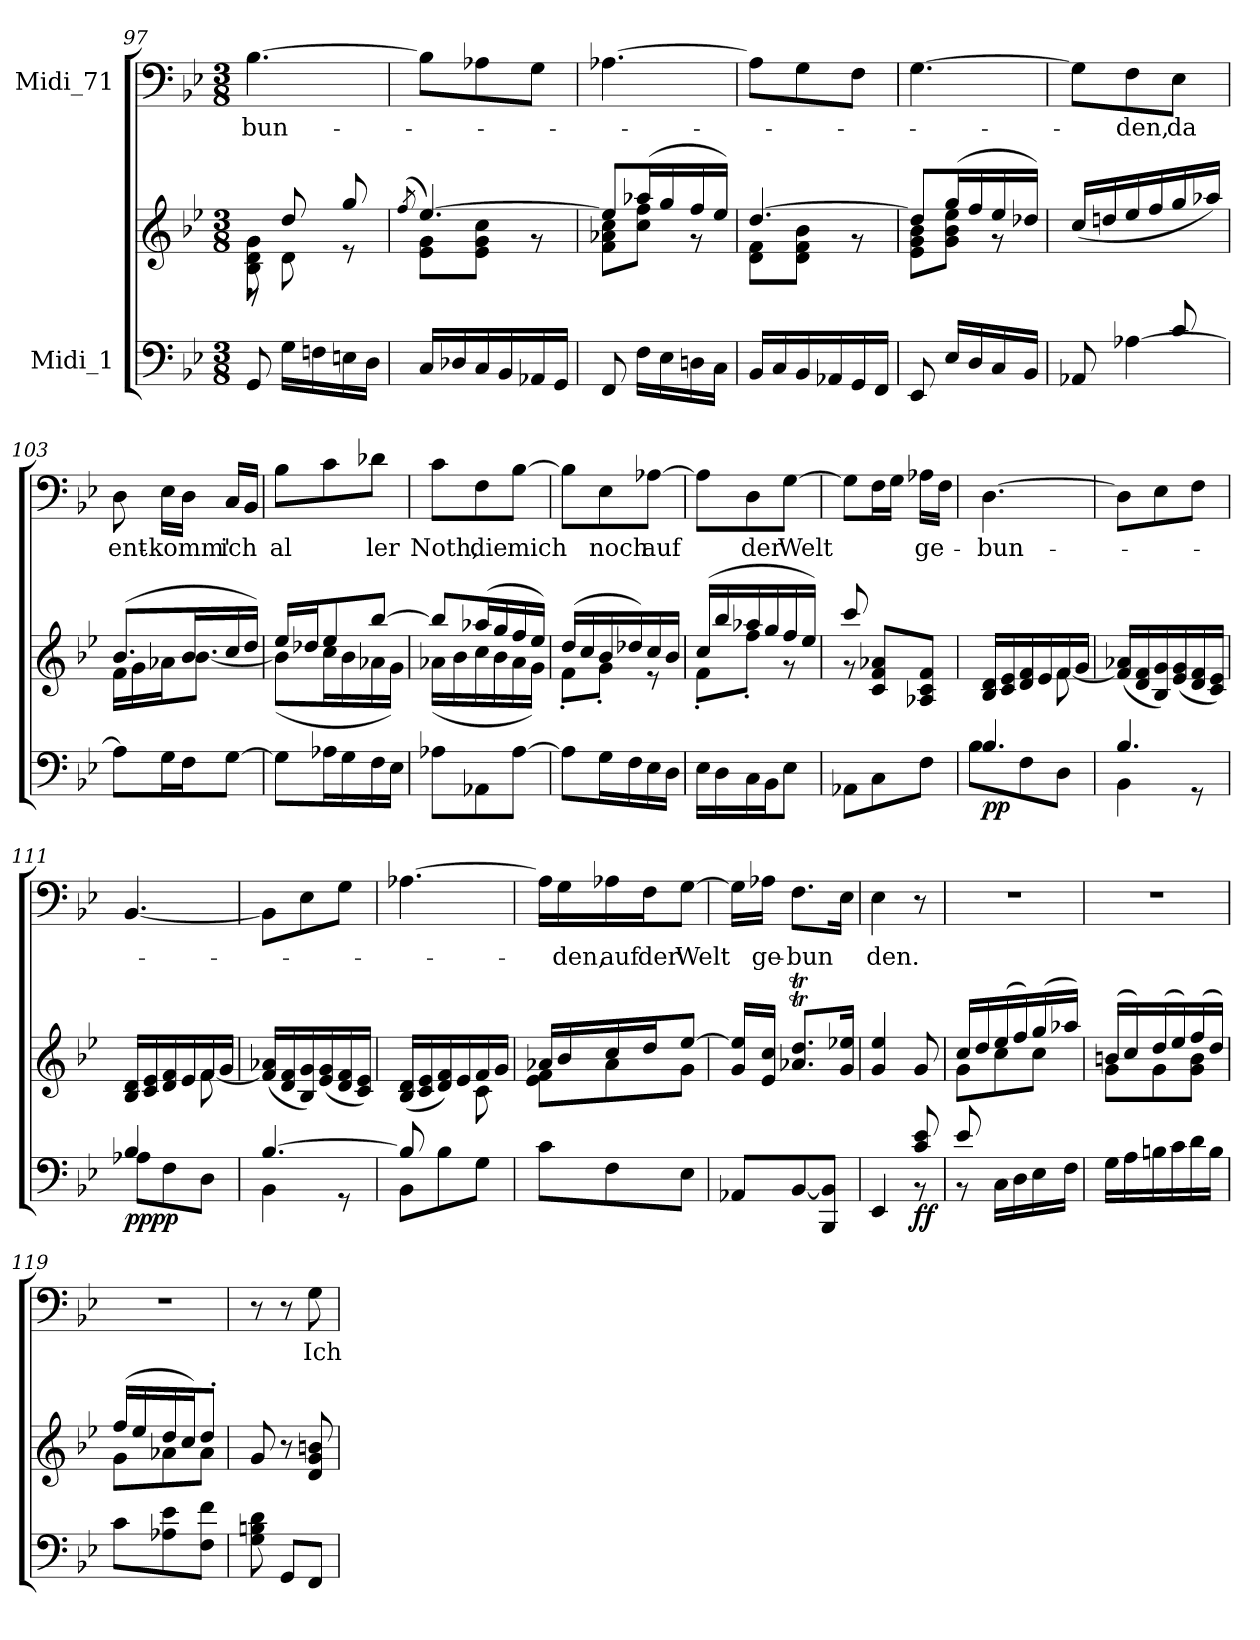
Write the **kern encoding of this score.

**kern	**kern	**dynam	**kern	**text
*part2	*part2	*part2	*part1	*part1
*staff3	*staff2	*staff2/3	*staff1	*staff1
*I"Midi_1	*	*	*I"Midi_71	*
!!LO:PB:g=z
*clefF4	*clefG2	*	*clefF4	*
*k[b-e-]	*k[b-e-]	*	*k[b-e-]	*
*B-:	*B-:	*	*B-:	*
*M3/8	*M3/8	*	*M3/8	*
=97	=97	=97	=97	=97
*^	*^	*	*	*
*	*^	*	*^	*	*	*
!	!	!	!	!	!	!	!	!LO:LY:b
8ryy	8GG/	4ryy	8ryy	8B-\ 8d\ 8g\L	8r	.	[4.B-\	-bun-
8B-/J	16G\LL	.	8dd/	8ryy	8d\	.	.	.
.	16Fni\	.	.	.	.	.	.	.
8ryy	16En\	8ryy	8gg/	8r	8ryy	.	.	.
.	16D\JJ	.	.	.	.	.	.	.
*v	*v	*v	*	*	*	*	*	*
=98	=98	=98	=98	=98	=98	=98
.	(<8qff/	.	.	.	.	.
*^	*	*	*	*	*	*
16C/LL	4ryy	[4.ee-/)	8e-\ 8g\L	4ryy	.	8B-\L]	.
16D-X/	.	.	.	.	.	.	.
16C/	.	.	8e-\ 8g\ 8cc\J	.	.	8A-X\	.
16BB-/	.	.	.	.	.	.	.
16AA-X/	8ryy	.	8r	8ryy	.	8G\J	.
16GG/JJ	.	.	.	.	.	.	.
=99	=99	=99	=99	=99	=99	=99	=99
8FF/	4ryy	8ee-/L]	8f\ 8a-X\ 8cc\L	4ryy	.	[4.A-X\	.
16F\LL	.	(>16aa-X/L	8cc\ 8ff\J	.	.	.	.
16E-i\	.	16gg/	.	.	.	.	.
16Dni\	8ryy	16ff/	8r	8ryy	.	.	.
16C\JJ	.	16ee-/JJ)	.	.	.	.	.
=100	=100	=100	=100	=100	=100	=100	=100
16BB-/LL	4ryy	[4.dd/	8d\ 8f\L	4ryy	.	8A-\L]	.
16C/	.	.	.	.	.	.	.
16BB-/	.	.	8d\ 8f\ 8b-\J	.	.	8G\	.
16AA-X/	.	.	.	.	.	.	.
16GG/	8ryy	.	8r	8ryy	.	8F\J	.
16FF/JJ	.	.	.	.	.	.	.
=101	=101	=101	=101	=101	=101	=101	=101
8EE-/	4ryy	8dd/L]	8e-\ 8g\ 8b-\L	4ryy	.	[4.G\	.
16E-/LL	.	(>16gg/L	8g\ 8b-\ 8ee-\J	.	.	.	.
16D/	.	16ff/	.	.	.	.	.
16C/	8ryy	16ee-/	8r	8ryy	.	.	.
16BB-/JJ	.	16dd-X/JJ)	.	.	.	.	.
=102	=102	=102	=102	=102	=102	=102	=102
8AA-X/	4ryy	(>16cc/LL	4ryy	4ryy	.	8G\L]	.
.	.	16ddni/	.	.	.	.	.
!	!	!	!	!	!	!	!LO:LY:b
[4A-X\	.	16ee-/	.	.	.	8F\	-den,
.	.	16ff/	.	.	.	.	.
!	!	!	!	!	!	!	!LO:LY:b
.	8c/	16gg/	8ryy	8ryy	.	8E-\J	da
.	.	16aa-X/JJ)	.	.	.	.	.
*v	*v	*	*	*	*	*	*
*	*	*v	*v	*	*	*
!!LO:LB:g=z
=103	=103	=103	=103	=103	=103
!	!	!	!	!	!LO:LY:b
8A-\L]	(<8.b-/L	16f\LL	.	8D\	ent-
.	.	16g\	.	.	.
!	!	!	!	!	!LO:LY:b
16G\L	.	16a-X\J	.	16E-\LL	-komm'
16F\J	16b-/L	[8.b-\J	.	16D\JJ	.
!	!	!	!	!	!LO:LY:b
[8G\J	16cc/	.	.	16C/LL	ich
.	16dd/JJ)	.	.	16BB-/JJ	.
=104	=104	=104	=104	=104	=104
!	!	!	!	!	!LO:LY:b
8G\L]	16ee-/LL	(<8b-\L]	.	8B-\L	al
.	16dd-X/J	.	.	.	.
16A-X\L	8ee-/	16cc\L	.	8c\	.
16G\	.	16b-\	.	.	.
!	!	!	!	!	!LO:LY:b
16F\	[8bb-/J	16a-X\	.	8d-X\J	ler
16E-\JJ	.	16g\JJ)	.	.	.
=105	=105	=105	=105	=105	=105
!	!	!	!	!	!LO:LY:b
8A-X\L	8bb-/L]	(<16a-X\LL	.	8c\L	Noth,
.	.	16b-\	.	.	.
!	!	!	!	!	!LO:LY:b
8AA-X\	(>16aa-X/L	16cc\	.	8F\	die
.	16gg/	16b-\	.	.	.
!	!	!	!	!	!LO:LY:b
[8A-\J	16ff/	16a-\	.	[8B-\J	mich
.	16ee-/JJ)	16g\JJ)	.	.	.
=106	=106	=106	=106	=106	=106
8A-\L]	(>16dd/LL	8f'\L	.	8B-\L]	.
.	16cc/	.	.	.	.
!	!	!	!	!	!LO:LY:b
16G\L	16b-/	8g'\J	.	8E-\	noch
16F\	16dd-X/)	.	.	.	.
!	!	!	!	!	!LO:LY:b
16E-\	16cc/	8r	.	[8A-X\J	auf
16D\JJ	16b-/JJ	.	.	.	.
=107	=107	=107	=107	=107	=107
16E-\LL	(>16cc/LL	8f'\L	.	8A-\L]	.
16D\	16bb-/	.	.	.	.
!	!	!	!	!	!LO:LY:b
16C\	16aa-X/	8ff'\J	.	8D\	der
16BB-\J	16gg/	.	.	.	.
!	!	!	!	!	!LO:LY:b
8E-\J	16ff/	8r	.	[8G\J	Welt
.	16ee-/JJ)	.	.	.	.
=108	=108	=108	=108	=108	=108
8AA-X\L	8ccc/	8r	.	8G\L]	.
8C\	8c/ 8f/ 8a-X/L	4ryy	.	16F\L	.
.	.	.	.	16G\JJ	.
!	!	!	!	!	!LO:LY:b
8F\J	8A-X/ 8c/ 8f/J	.	.	16A-X\LL	ge-
.	.	.	.	16F\JJ	.
!!LO:LB:g=z
=109	=109	=109	=109	=109	=109
*^	*	*	*	*	*
!	!	!	!	!LO:DY:b=2	!	!LO:LY:b
!	!	!	!	!LO:DY:n=1:b	!	!
4.B-/	8B-\L	16B-/ 16d/LL	4ryy	p p	[4.D\	-bun-
.	.	16c/ 16e-/	.	.	.	.
.	8F\	16d/ 16f/	.	.	.	.
.	.	16e-/	.	.	.	.
.	8D\J	16f/	[8f\	.	.	.
.	.	16g/JJ	.	.	.	.
=110	=110	=110	=110	=110	=110	=110
4.B-/	4BB-\	4ryy	(>16f/] 16a-X/LL	.	8D\L]	.
.	.	.	16d/ 16f/	.	.	.
.	.	.	16B-/ 16g/)	.	8E-\	.
.	.	.	(>16e-/ 16g/	.	.	.
.	8r	8ryy	16d/ 16f/	.	8F\J	.
.	.	.	16c/ 16e-/JJ)	.	.	.
=111	=111	=111	=111	=111	=111	=111
!	!	!	!	!LO:DY:b=2	!	!
!	!	!	!	!LO:DY:n=1:b	!	!
4B-/	8A-X\L	16B-/ 16d/LL	4ryy	pp pp	[4.BB-/	.
.	.	16c/ 16e-/	.	.	.	.
.	8F\	16d/ 16f/	.	.	.	.
.	.	16e-/	.	.	.	.
8ryy	8D\J	16f/	[8f\	.	.	.
.	.	16g/JJ	.	.	.	.
=112	=112	=112	=112	=112	=112	=112
[4.B-/	4BB-\	4ryy	(>16f/] 16a-X/LL	.	8BB-\L]	.
.	.	.	16d/ 16f/	.	.	.
.	.	.	16B-/ 16g/)	.	8E-\	.
.	.	.	(>16e-/ 16g/	.	.	.
.	8r	8ryy	16d/ 16f/	.	8G\J	.
.	.	.	16c/ 16e-/JJ)	.	.	.
=113	=113	=113	=113	=113	=113	=113
8B-/]	8BB-\L	(>16B-/ 16d/LL	4ryy	.	[4.A-X\	.
.	.	16c/ 16e-/	.	.	.	.
4ryy	8B-\	16d/ 16f/)	.	.	.	.
.	.	16e-/	.	.	.	.
.	8G\J	16f/	8c\	.	.	.
.	.	16g/JJ	.	.	.	.
=114	=114	=114	=114	=114	=114	=114
8c\L	4ryy	16a-X/LL	8e-\ 8f\L	.	16A-\LL]	.
!	!	!	!	!	!	!LO:LY:b
.	.	16b-/	.	.	16G\	-den,
!	!	!	!	!	!	!LO:LY:b
8F\	.	16cc/	8a-\	.	16A-X\	auf
!	!	!	!	!	!	!LO:LY:b
.	.	16dd/J	.	.	16F\J	der
!	!	!	!	!	!	!LO:LY:b
8E-\J	8ryy	[8ee-/J	8g\J	.	[8G\J	Welt
!!LO:LB:g=z
=115	=115	=115	=115	=115	=115	=115
!	!	!	!	!	!	!LO:LY:b
8AA-X/L	4ryy	16g/ 16ee-/]LL	4ryy	.	16G\LL]	_
!	!	!	!	!	!	!LO:LY:b
.	.	16e-/ 16cc/JJ	.	.	16A-X\JJ	ge-
!	!	!	!	!	!	!LO:LY:b
[8BB-/	.	8.a-X/T 8.dd/TL	.	.	8.F\L	-bun
8BBB-/ 8BB-/]J	8ryy	.	8ryy	.	.	.
.	.	16g/ 16ee-/Jk	.	.	16E-\Jk	.
=116	=116	=116	=116	=116	=116	=116
!	!	!	!	!	!	!LO:LY:b
4EE-/	4ryy	4g/ 4ee-/	4ryy	.	4E-\	den.
!	!	!	!	!LO:DY:b=2	!	!
!	!	!	!	!LO:DY:n=1:b	!	!
8c/ 8e-/	8r	8g/	8ryy	f f	8r	.
=117	=117	=117	=117	=117	=117	=117
8e-/	8r	16cc/LL	8g\L	.	4.r	.
.	.	16dd/	.	.	.	.
16C\LL	4ryy	(>16ee-/	8cc\	.	.	.
16D\	.	16ff/)	.	.	.	.
16E-\	.	(>16gg/	8cc\J	.	.	.
16F\JJ	.	16aa-X/JJ)	.	.	.	.
=118	=118	=118	=118	=118	=118	=118
16G\LL	4ryy	(>16bn/LL	8g\L	.	4.r	.
16A\	.	16cc/)	.	.	.	.
16Bn\	.	(>16dd/	8g\	.	.	.
16c\	.	16ee-/)	.	.	.	.
16d\	8ryy	(>16ff/	8g\ 8b\J	.	.	.
16B\JJ	.	16dd/JJ)	.	.	.	.
=119	=119	=119	=119	=119	=119	=119
8c\L	4ryy	(>16ff/LL	8g\L	.	4.r	.
.	.	16ee-/	.	.	.	.
8A-X\ 8e-\	.	16dd/	8a-X\	.	.	.
.	.	16cc/J)	.	.	.	.
8F\ 8f\J	8ryy	8dd'/J	8a-\J	.	.	.
=120	=120	=120	=120	=120	=120	=120
8G\ 8Bn\ 8d\	4ryy	8g/	4ryy	.	8r	.
8GG/L	.	8r	.	.	8r	.
!	!	!	!	!	!	!LO:LY:b
8FF/J	8ryy	8d/ 8g/ 8bn/	8ryy	.	8G\	Ich
*v	*v	*	*	*	*	*
*	*v	*v	*	*	*
=	=	=	=	=
*-	*-	*-	*-	*-
